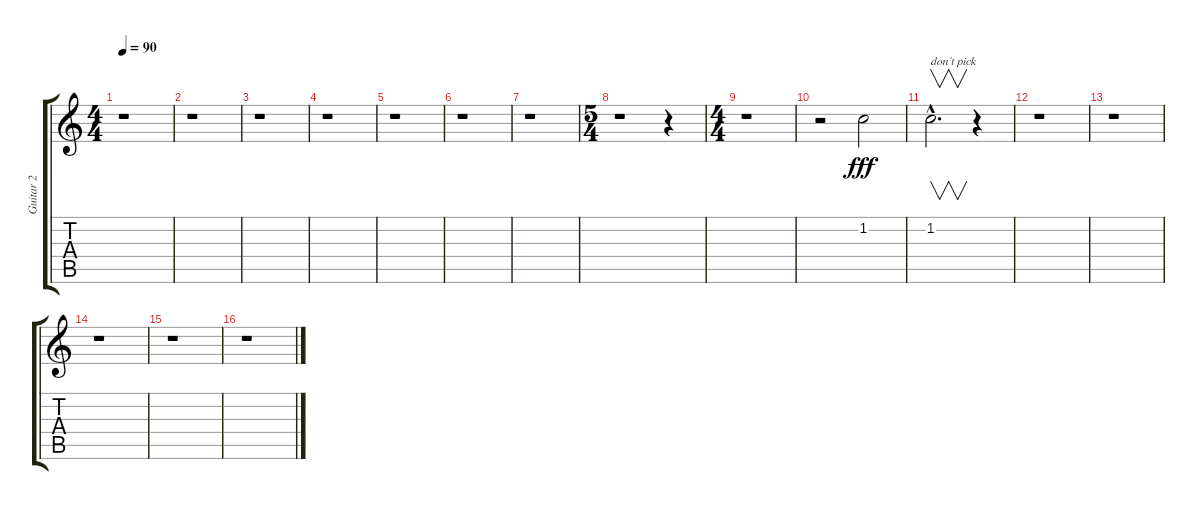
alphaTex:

\track ("Guitar 2" "Guitar 2") {instrument distortionguitar}
\staff {score tabs}
\tuning (E4 B3 G3 D3 A2 E2) {hide}
\ts (4 4)
\tempo 90
\clef g2
\ks c
r.1{dy fff} |
r.1 |
r.1 |
r.1 |
r.1 |
r.1 |
r.1 |
\ts (5 4)
r.1 r.4 |
\ts (4 4)
r.1 |
r.2 1.2.2 |
1.2{hac}.2{v d txt "don´t pick"} r.4 |
r.1 |
r.1 |
r.1 |
r.1 |
r.1
